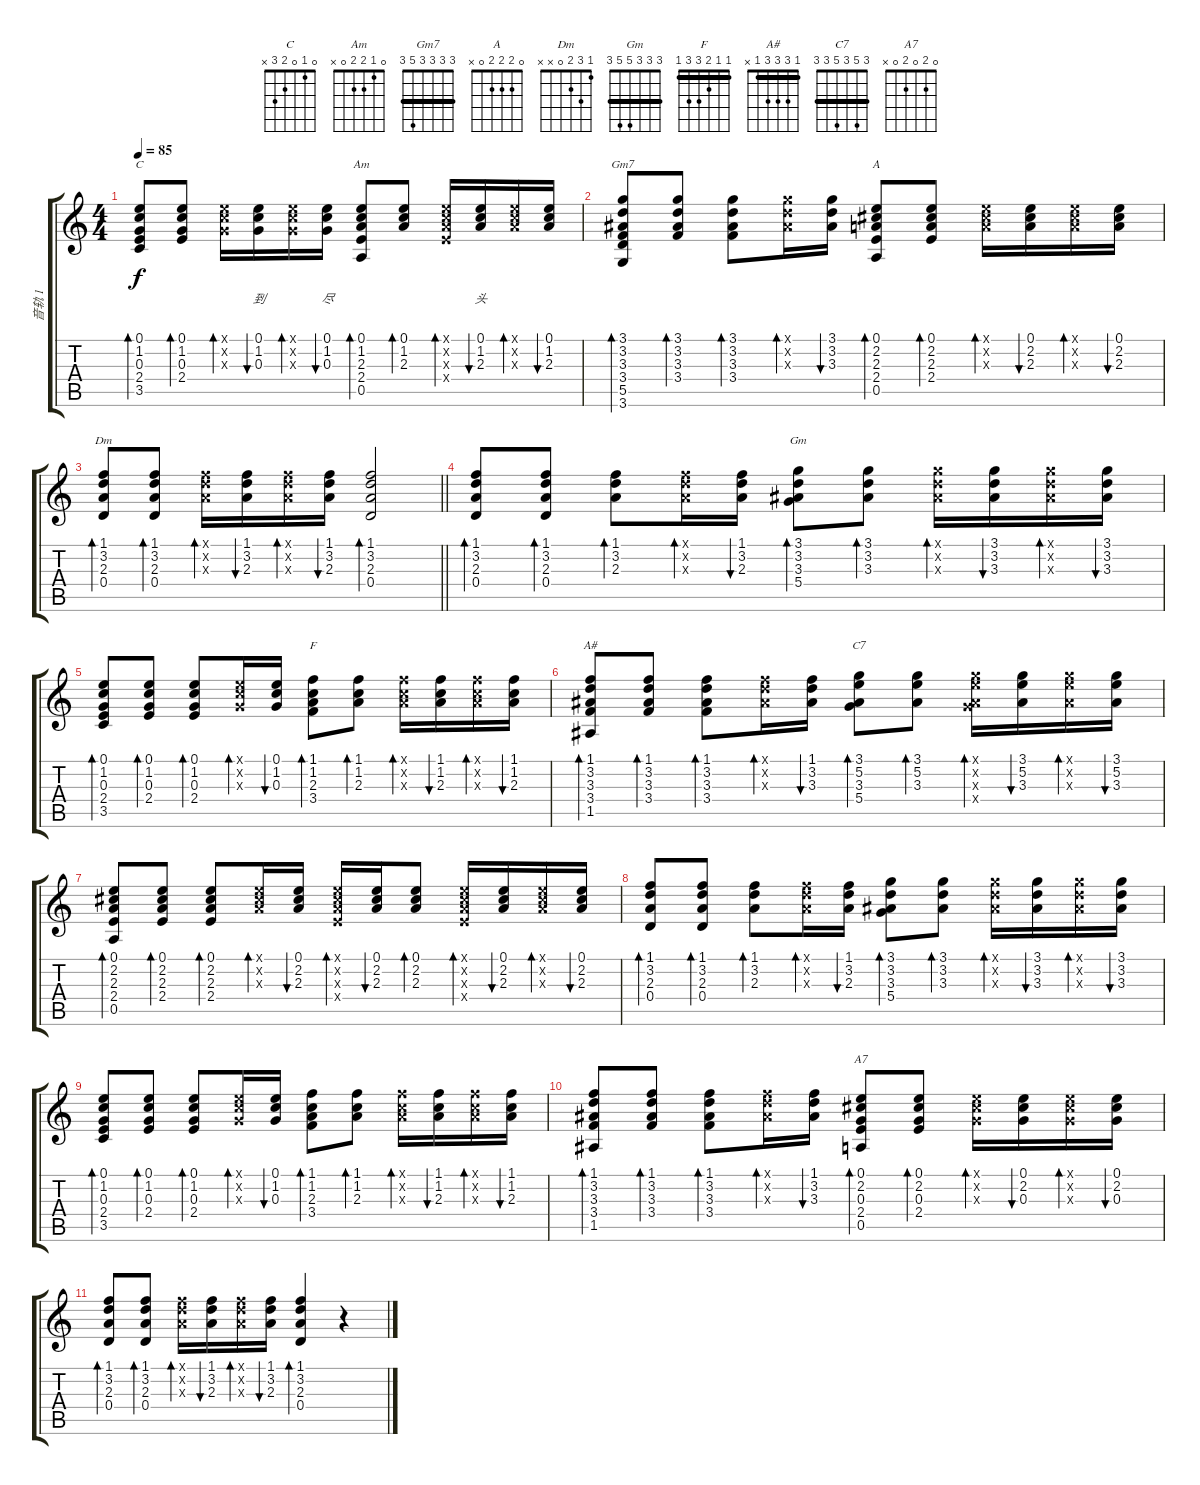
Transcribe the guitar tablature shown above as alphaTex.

\track ("音轨 1" "音轨 1") {instrument acousticguitarsteel}
\staff {score tabs}
\tuning (E4 B3 G3 D3 A2 E2) {hide}
\chord ("C" 0 1 0 2 3 x)
\chord ("Am" 0 1 2 2 0 x)
\chord ("Gm7" 3 3 3 3 5 3) {barre 3}
\chord ("A" 0 2 2 2 0 x)
\chord ("Dm" 1 3 2 0 x x)
\chord ("Gm" 3 3 3 5 5 3) {barre 3}
\chord ("F" 1 1 2 3 3 1) {barre 1}
\chord ("A#" 1 3 3 3 1 x) {barre 1}
\chord ("C7" 3 5 3 5 3 3) {barre 3}
\chord ("A7" 0 2 0 2 0 x)
\ts (4 4)
\tempo 85
\clef g2
\ks c
(0.1 1.2 0.3 2.4 3.5).8{bd 30 ch "C" lyrics (0 "") lyrics (1 "") lyrics (2 "") lyrics (3 "") lyrics (4 "") dy f} (0.1 1.2 0.3 2.4).8{bd 30 lyrics (0 "") lyrics (1 "") lyrics (2 "") lyrics (3 "") lyrics (4 "")} (0.1{x} 1.2{x} 0.3{x}).16{bd 30 lyrics (0 "") lyrics (1 "") lyrics (2 "") lyrics (3 "") lyrics (4 "")} (0.1 1.2 0.3).16{bu 30 lyrics (0 "到") lyrics (1 "") lyrics (2 "") lyrics (3 "") lyrics (4 "")} (0.1{x} 1.2{x} 0.3{x}).16{bd 30 lyrics (0 "") lyrics (1 "") lyrics (2 "") lyrics (3 "") lyrics (4 "")} (0.1 1.2 0.3).16{bu 30 lyrics (0 "尽") lyrics (1 "") lyrics (2 "") lyrics (3 "") lyrics (4 "")} (0.1 1.2 2.3 2.4 0.5).8{bd 30 ch "Am" lyrics (0 "") lyrics (1 "") lyrics (2 "") lyrics (3 "") lyrics (4 "")} (0.1 1.2 2.3).8{bd 30 lyrics (0 "") lyrics (1 "") lyrics (2 "") lyrics (3 "") lyrics (4 "")} (0.1{x} 1.2{x} 2.3{x} 2.4{x}).16{bd 30 lyrics (0 "") lyrics (1 "") lyrics (2 "") lyrics (3 "") lyrics (4 "")} (0.1 1.2 2.3).16{bu 30 lyrics (0 "头") lyrics (1 "") lyrics (2 "") lyrics (3 "") lyrics (4 "")} (0.1{x} 1.2{x} 2.3{x}).16{bd 30} (0.1 1.2 2.3).16{bu 30} |
(3.1 3.2 3.3 3.4 5.5 3.6).8{bd 30 ch "Gm7"} (3.1 3.2 3.3 3.4).8{bd 30} (3.1 3.2 3.3 3.4).8{bd 30} (3.1{x} 3.2{x} 3.3{x}).16{bd 30} (3.1 3.2 3.3).16{bu 30} (0.1 2.2 2.3 2.4 0.5).8{bd 30 ch "A"} (0.1 2.2 2.3 2.4).8{bd 30} (0.1{x} 2.2{x} 2.3{x}).16{bd 30} (0.1 2.2 2.3).16{bu 30} (0.1{x} 2.2{x} 2.3{x}).16{bd 30} (0.1 2.2 2.3).16{bu 30} |
\barLineRight lightlight
(1.1 3.2 2.3 0.4).8{bd 30 ch "Dm"} (1.1 3.2 2.3 0.4).8{bd 30} (1.1{x} 3.2{x} 2.3{x}).16{bd 30} (1.1 3.2 2.3).16{bu 30} (1.1{x} 3.2{x} 2.3{x}).16{bd 30} (1.1 3.2 2.3).16{bu 30} (1.1 3.2 2.3 0.4).2{bd 120} |
(1.1 3.2 2.3 0.4).8{bd 30} (1.1 3.2 2.3 0.4).8{bd 30} (1.1 3.2 2.3).8{bd 30} (1.1{x} 3.2{x} 2.3{x}).16{bd 30} (1.1 3.2 2.3).16{bu 30} (3.1 3.2 3.3 5.4).8{bd 30 ch "Gm"} (3.1 3.2 3.3).8{bd 30} (3.1{x} 3.2{x} 3.3{x}).16{bd 30} (3.1 3.2 3.3).16{bu 30} (3.1{x} 3.2{x} 3.3{x}).16{bd 30} (3.1 3.2 3.3).16{bu 30} |
(0.1 1.2 0.3 2.4 3.5).8{bd 30} (0.1 1.2 0.3 2.4).8{bd 30} (0.1 1.2 0.3 2.4).8{bd 30} (0.1{x} 1.2{x} 0.3{x}).16{bd 30} (0.1 1.2 0.3).16{bu 30} (1.1 1.2 2.3 3.4).8{bd 30 ch "F"} (1.1 1.2 2.3).8{bd 30} (1.1{x} 1.2{x} 2.3{x}).16{bd 30} (1.1 1.2 2.3).16{bu 30} (1.1{x} 1.2{x} 2.3{x}).16{bd 30} (1.1 1.2 2.3).16{bu 30} |
(1.1 3.2 3.3 3.4 1.5).8{bd 30 ch "A#"} (1.1 3.2 3.3 3.4).8{bd 30} (1.1 3.2 3.3 3.4).8{bd 30} (1.1{x} 3.2{x} 3.3{x}).16{bd 30} (1.1 3.2 3.3).16{bu 30} (3.1 5.2 3.3 5.4).8{bd 30 ch "C7"} (3.1 5.2 3.3).8{bd 30} (3.1{x} 5.2{x} 3.3{x} 5.4{x}).16{bd 30} (3.1 5.2 3.3).16{bu 30} (3.1{x} 5.2{x} 3.3{x}).16{bd 30} (3.1 5.2 3.3).16{bu 30} |
(0.1 2.2 2.3 2.4 0.5).8{bd 30} (0.1 2.2 2.3 2.4).8{bd 30} (0.1 2.2 2.3 2.4).8{bd 30} (0.1{x} 2.2{x} 2.3{x}).16{bd 30} (0.1 2.2 2.3).16{bu 30} (0.1{x} 2.2{x} 2.3{x} 2.4{x}).16{bd 30} (0.1 2.2 2.3).16{bu 30} (0.1 2.2 2.3).8{bd 30} (0.1{x} 2.2{x} 2.3{x} 2.4{x}).16{bd 30} (0.1 2.2 2.3).16{bu 30} (0.1{x} 2.2{x} 2.3{x}).16{bd 30} (0.1 2.2 2.3).16{bu 30} |
(1.1 3.2 2.3 0.4).8{bd 30} (1.1 3.2 2.3 0.4).8{bd 30} (1.1 3.2 2.3).8{bd 30} (1.1{x} 3.2{x} 2.3{x}).16{bd 30} (1.1 3.2 2.3).16{bu 30} (3.1 3.2 3.3 5.4).8{bd 30} (3.1 3.2 3.3).8{bd 30} (3.1{x} 3.2{x} 3.3{x}).16{bd 30} (3.1 3.2 3.3).16{bu 30} (3.1{x} 3.2{x} 3.3{x}).16{bd 30} (3.1 3.2 3.3).16{bu 30} |
(0.1 1.2 0.3 2.4 3.5).8{bd 30} (0.1 1.2 0.3 2.4).8{bd 30} (0.1 1.2 0.3 2.4).8{bd 30} (0.1{x} 1.2{x} 0.3{x}).16{bd 30} (0.1 1.2 0.3).16{bu 30} (1.1 1.2 2.3 3.4).8{bd 30} (1.1 1.2 2.3).8{bd 30} (1.1{x} 1.2{x} 2.3{x}).16{bd 30} (1.1 1.2 2.3).16{bu 30} (1.1{x} 1.2{x} 2.3{x}).16{bd 30} (1.1 1.2 2.3).16{bu 30} |
(1.1 3.2 3.3 3.4 1.5).8{bd 30} (1.1 3.2 3.3 3.4).8{bd 30} (1.1 3.2 3.3 3.4).8{bd 30} (1.1{x} 3.2{x} 3.3{x}).16{bd 30} (1.1 3.2 3.3).16{bu 30} (0.1 2.2 0.3 2.4 0.5).8{bd 30 ch "A7"} (0.1 2.2 0.3 2.4).8{bd 30} (0.1{x} 2.2{x} 0.3{x}).16{bd 30} (0.1 2.2 0.3).16{bu 30} (0.1{x} 2.2{x} 0.3{x}).16{bd 30} (0.1 2.2 0.3).16{bu 30} |
(1.1 3.2 2.3 0.4).8{bd 30 txt ""} (1.1 3.2 2.3 0.4).8{bd 30} (1.1{x} 3.2{x} 2.3{x}).16{bd 30} (1.1 3.2 2.3).16{bu 30} (1.1{x} 3.2{x} 2.3{x}).16{bd 30} (1.1 3.2 2.3).16{bu 30} (1.1 3.2 2.3 0.4).4{bd 30} r.4
